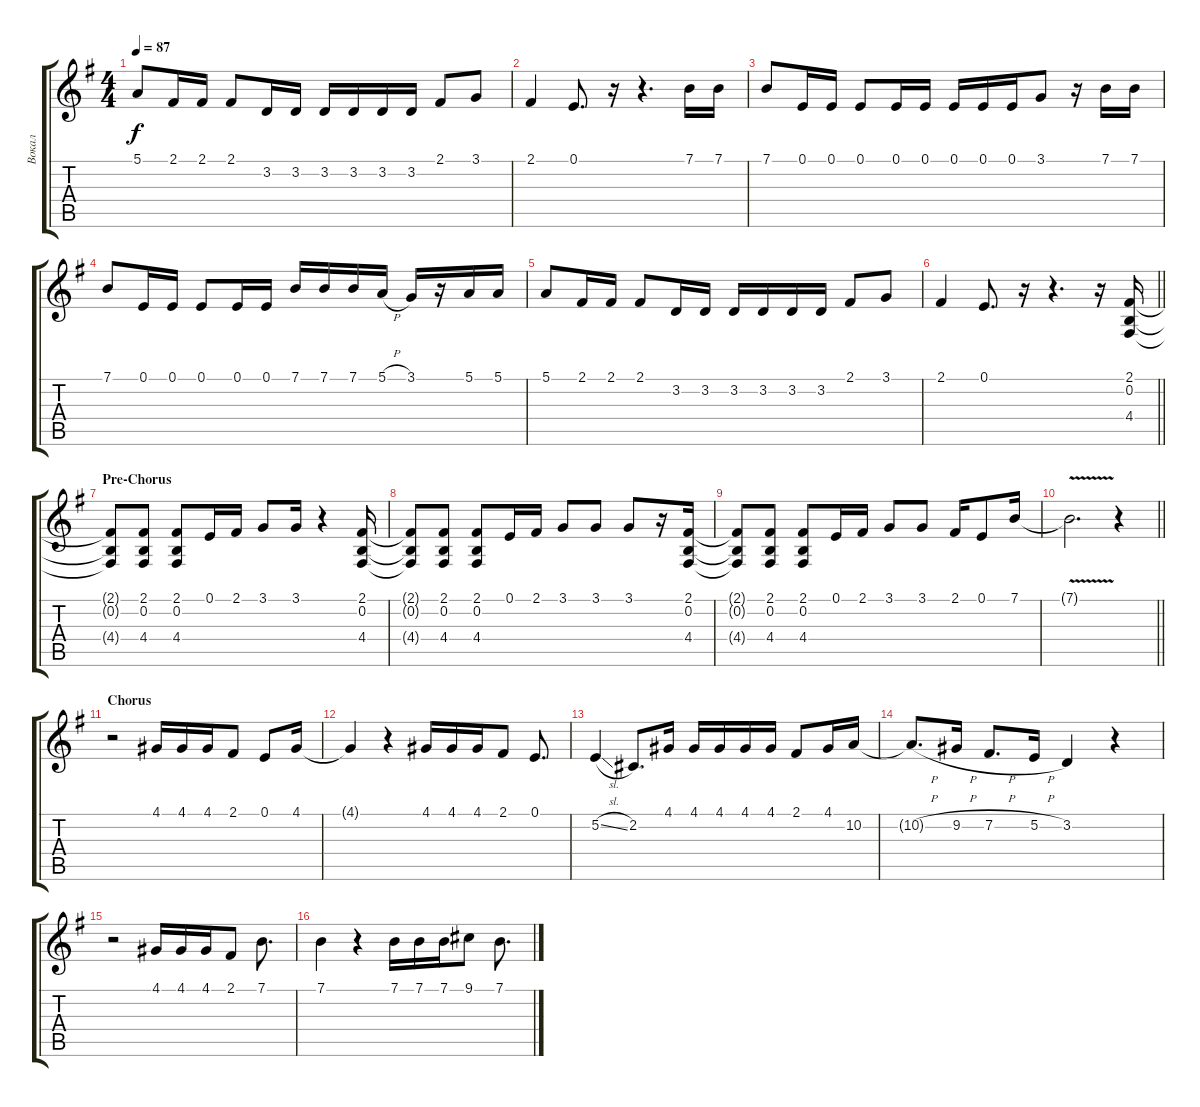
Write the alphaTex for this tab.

\track ("Вокал" "Вокал") {instrument trumpet}
\staff {score tabs}
\tuning (E4 B3 G3 D3 A2 E2) {hide}
\ts (4 4)
\tempo 87
\clef g2
\ks eminor
5.1.8{dy f} 2.1.16 2.1.16 2.1.8 3.2.16 3.2.16 3.2.16 3.2.16 3.2.16 3.2.16 2.1.8 3.1.8 |
2.1.4 0.1.8{d} r.16 r.4{d} 7.1.16 7.1.16 |
7.1.8 0.1.16 0.1.16 0.1.8 0.1.16 0.1.16 0.1.16 0.1.16 0.1.16 3.1.8 r.16 7.1.16 7.1.16 |
7.1.8 0.1.16 0.1.16 0.1.8 0.1.16 0.1.16 7.1.16 7.1.16 7.1.16 5.1{h}.16 3.1.16 r.16 5.1.16 5.1.16 |
5.1.8 2.1.16 2.1.16 2.1.8 3.2.16 3.2.16 3.2.16 3.2.16 3.2.16 3.2.16 2.1.8 3.1.8 |
\barLineRight lightlight
2.1.4 0.1.8{d} r.16 r.4{d} r.16 (2.1 0.2 4.4).16 |
\section ("" "Pre-Chorus")
(2.1{t} 0.2{t} 4.4{t}).8 (2.1 0.2 4.4).8 (2.1 0.2 4.4).8 0.1.16 2.1.16 3.1.8 3.1.16 r.4 (2.1 0.2 4.4).16 |
(2.1{t} 0.2{t} 4.4{t}).8 (2.1 0.2 4.4).8 (2.1 0.2 4.4).8 0.1.16 2.1.16 3.1.8 3.1.8 3.1.8 r.16 (2.1 0.2 4.4).16 |
(2.1{t} 0.2{t} 4.4{t}).8 (2.1 0.2 4.4).8 (2.1 0.2 4.4).8 0.1.16 2.1.16 3.1.8 3.1.8 2.1.16 0.1.8 7.1.16 |
\barLineRight lightlight
7.1{v t}.2{d} r.4 |
\section ("" "Chorus")
r.2 4.1.16 4.1.16 4.1.16 2.1.8 0.1.8 4.1.16 |
4.1{t}.4 r.4 4.1.16 4.1.16 4.1.16 2.1.8 0.1.8{d} |
5.2{sl}.4 2.2.8{d} 4.1.16 4.1.16 4.1.16 4.1.16 4.1.16 2.1.8 4.1.16 10.2.16 |
10.2{h t}.8{d} 9.2{h}.16 7.2{h}.8{d} 5.2{h}.16 3.2.4 r.4 |
r.2 4.1.16 4.1.16 4.1.16 2.1.8 7.1.8{d} |
7.1.4 r.4 7.1.16 7.1.16 7.1.16 9.1.8 7.1.8{d}
